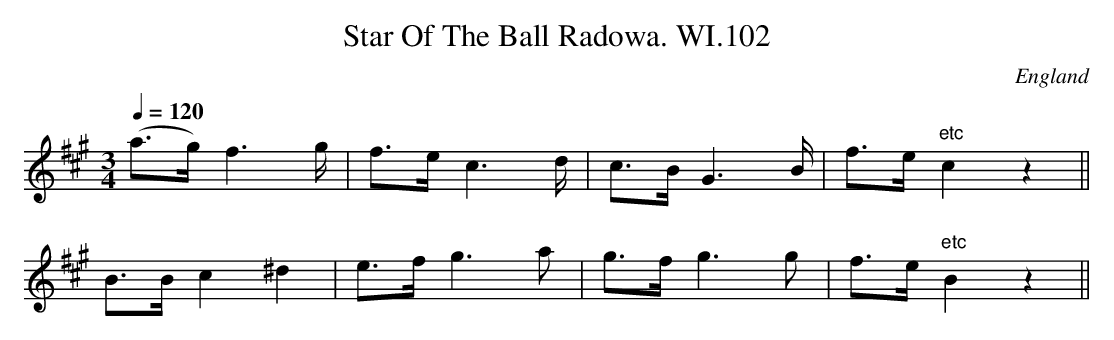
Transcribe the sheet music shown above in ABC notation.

X:1
T:Star Of The Ball Radowa. WI.102
M:3/4
L:1/8
Q:1/4=120
O:England
notC:"Montgomery"
K:A major
(a>g) f3 g/|f>e c3 d/|c>B G3 B/|f>e "etc"c2z2||!
B>B c2^d2|e>f g3a|g>fg3g|f>e"etc"B2z2||
